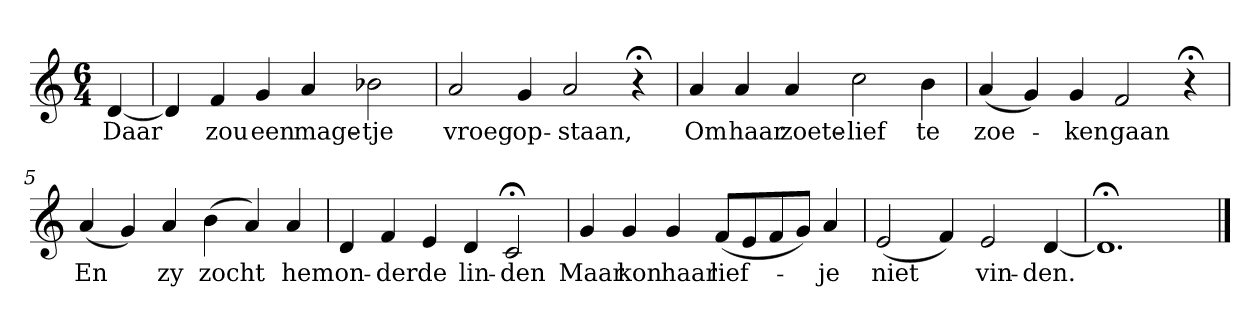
**kern	**text
*part1	*part1
*staff1	*staff1
*k[]	*
*D:dor	*
*M6/4	*
*MM120	*
=	=
[4d	Daar
=1	=1
4d]	.
4f	zou
4g	een
4a	mage-
2b-X	-tje
=2	=2
2a	vroeg
4g	op-
2a	-staan,
4r;<	.
=3	=3
4a	Om
4a	haar
4a	zoete-
2cc	-lief
4b	te
=4	=4
(4a	zoe-
4g)	.
4g	-ken
2f	gaan
4r;<	.
=5	=5
(4a	En
4g)	.
4a	zy
(4b	zocht
4a)	.
4a	hem
=6	=6
4d	on-
4f	-der
4e	de
4d	lin-
2c;<	-den
=7	=7
4g	Maar
4g	kon
4g	haar
(8fL	lief-
8e	.
8f	.
8gJ)	.
4a	-je
=8	=8
(2e	niet
4f)	.
2e	vin-
[4d	-den.
=9	=9
1.d;<]	.
==	==
*-	*-
